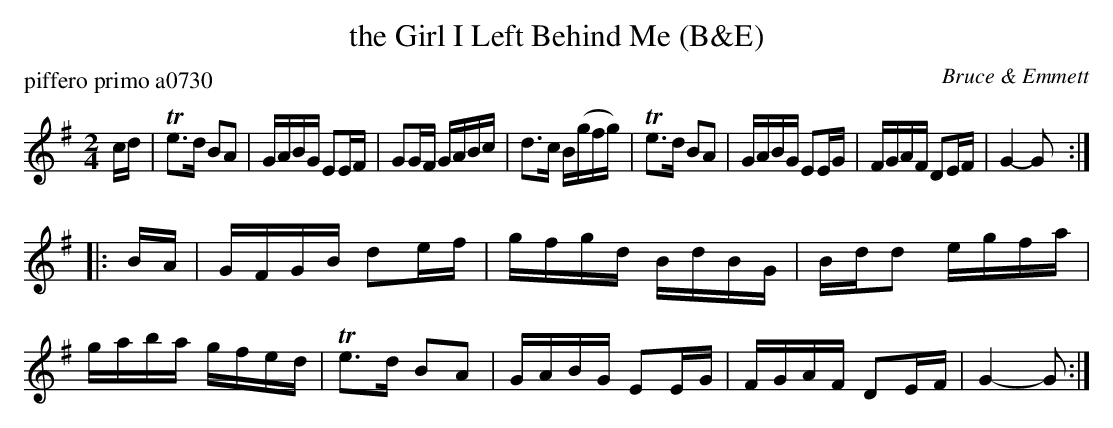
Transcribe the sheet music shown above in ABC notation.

X:1
T: the Girl I Left Behind Me (B&E)
P: piffero primo a0730
O: Bruce & Emmett
M: 2/4
L: 1/16
K: G
cd |\
Te3d B2A2 | GABG E2EF | G2GF GABc | d3c B(gfg) |\
Te3d B2A2 | GABG E2EG | FGAF D2EF | G4- G2 :|
|: BA |\
GFGB d2ef | gfgd BdBG | Bdd2 egfa | gaba gfed |\
Te3d B2A2 | GABG E2EG | FGAF D2EF | G4- G2 :|
